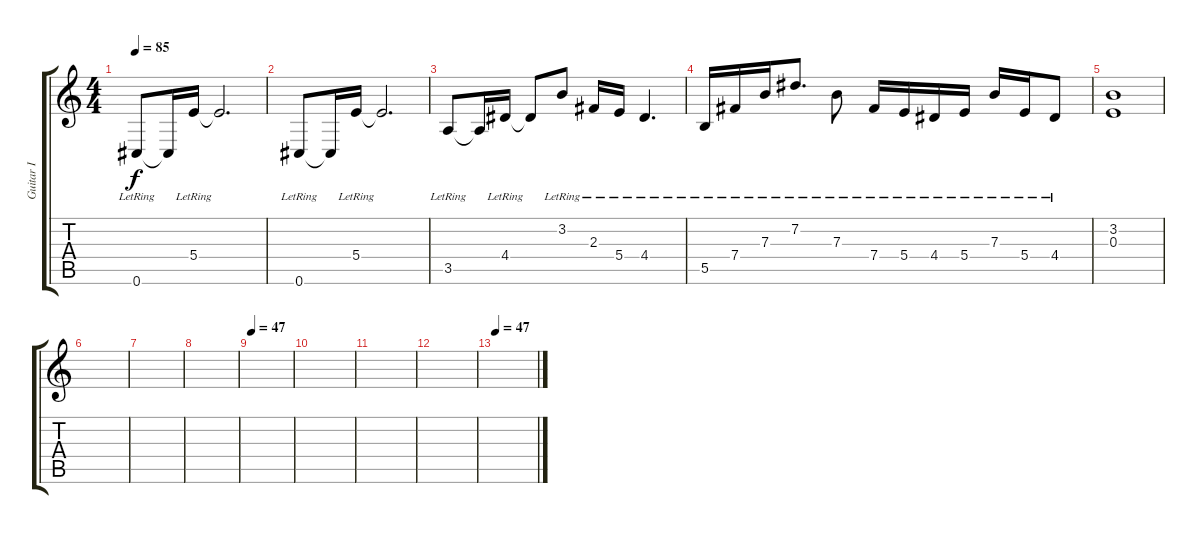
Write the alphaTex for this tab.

\track ("Guitar I" "Guitar I") {instrument electricguitarjazz}
\staff {score tabs}
\tuning (Db4 Ab3 E3 B2 Gb2 Db2) {hide}
\ts (4 4)
\tempo 85
\clef g2
\ks c
0.6{lr}.8{dy f} 0.6{t}.16 5.4{lr}.16 5.4{t}.2{d} |
0.6{lr}.8 0.6{t}.16 5.4{lr}.16 5.4{t}.2{d} |
3.5{lr}.8 3.5{t}.16 4.4{lr}.16 4.4{t}.8 3.2{lr}.8 2.3{lr}.16 5.4{lr}.16 4.4{lr}.4{d} |
5.5{lr}.16 7.4{lr}.16 7.3{lr}.16 7.2{lr}.8{d} 7.3{lr}.8 7.4{lr}.16 5.4{lr}.16 4.4{lr}.16 5.4{lr}.16 7.3{lr}.16 5.4{lr}.16 4.4{lr}.8 |
(3.2 0.3).1 |
|
|
|
\tempo 47
|
|
|
|
\tempo 47
